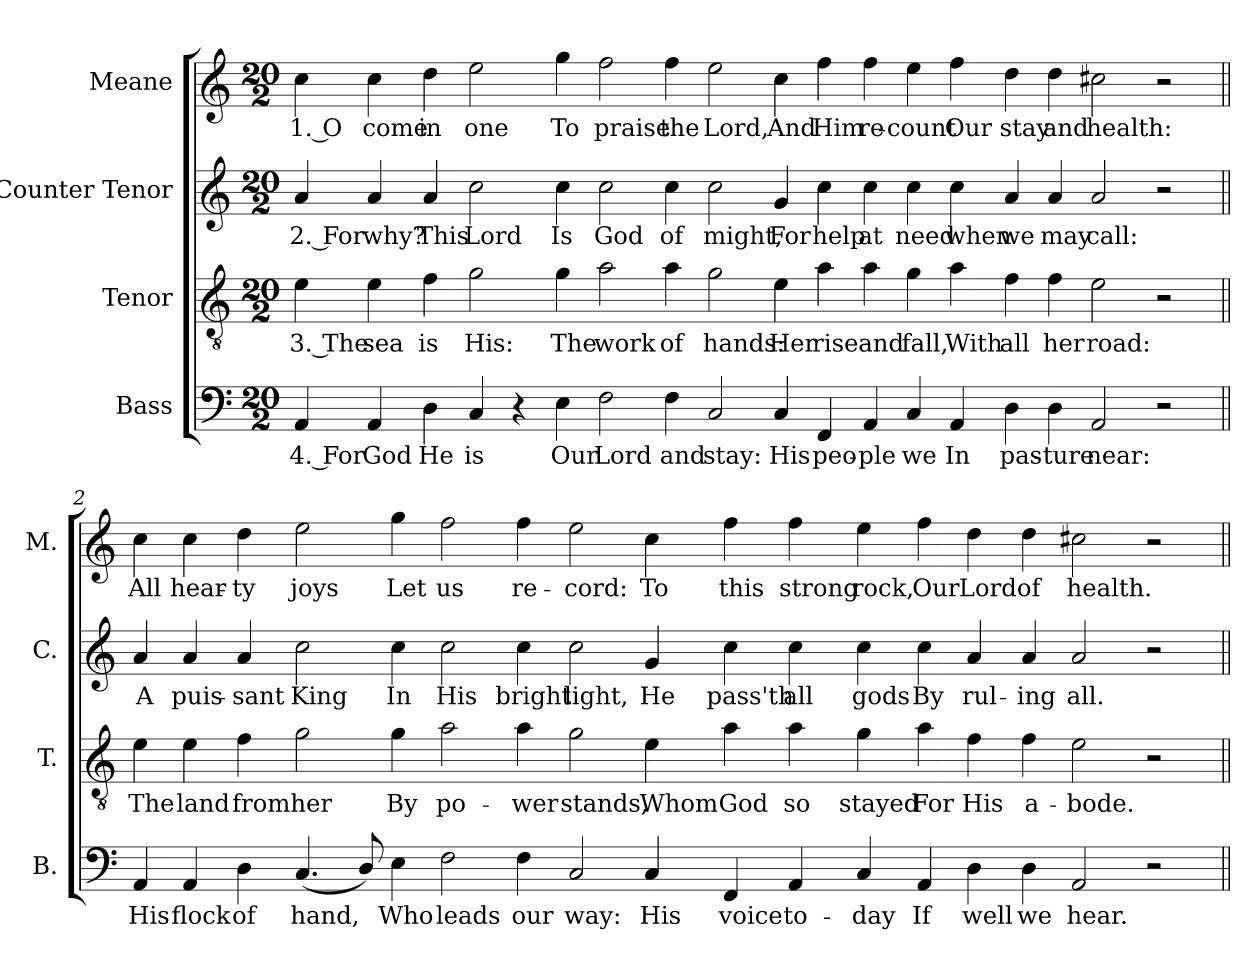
**kern	**text	**kern	**text	**kern	**text	**kern	**text
*part4	*part4	*part3	*part3	*part2	*part2	*part1	*part1
*staff4	*staff4	*staff3	*staff3	*staff2	*staff2	*staff1	*staff1
*I"Bass	*	*I"Tenor	*	*I"Counter Tenor	*	*I"Meane	*
*I'B.	*	*I'T.	*	*I'C.	*	*I'M.	*
*clefF4	*	*clefGv2	*	*clefG2	*	*clefG2	*
*k[]	*	*k[]	*	*k[]	*	*k[]	*
*M20/2	*	*M20/2	*	*M20/2	*	*M20/2	*
=1	=1	=1	=1	=1	=1	=1	=1
!	!LO:LY:b	!	!LO:LY:b	!	!LO:LY:b	!	!LO:LY:b
4AA/	4. For	4e\	3. The	4a/	2. For	4cc\	1. O
!	!LO:LY:b	!	!LO:LY:b	!	!LO:LY:b	!	!LO:LY:b
4AA/	God	4e\	sea	4a/	why?	4cc\	come
!	!LO:LY:b	!	!LO:LY:b	!	!LO:LY:b	!	!LO:LY:b
4D\	He	4f\	is	4a/	This	4dd\	in
!	!LO:LY:b	!	!LO:LY:b	!	!LO:LY:b	!	!LO:LY:b
4C/	is	2g\	His:	2cc\	Lord	2ee\	one
4r	.	.	.	.	.	.	.
!	!LO:LY:b	!	!LO:LY:b	!	!LO:LY:b	!	!LO:LY:b
4E\	Our	4g\	The	4cc\	Is	4gg\	To
!	!LO:LY:b	!	!LO:LY:b	!	!LO:LY:b	!	!LO:LY:b
2F\	Lord	2a\	work	2cc\	God	2ff\	praise
!	!LO:LY:b	!	!LO:LY:b	!	!LO:LY:b	!	!LO:LY:b
4F\	and	4a\	of	4cc\	of	4ff\	the
!	!LO:LY:b	!	!LO:LY:b	!	!LO:LY:b	!	!LO:LY:b
2C/	stay:	2g\	hands:	2cc\	might,	2ee\	Lord,
!	!LO:LY:b	!	!LO:LY:b	!	!LO:LY:b	!	!LO:LY:b
4C/	His	4e\	Her	4g/	For	4cc\	And
!	!LO:LY:b	!	!LO:LY:b	!	!LO:LY:b	!	!LO:LY:b
4FF/	peo-	4a\	rise	4cc\	help	4ff\	Him
!	!LO:LY:b	!	!LO:LY:b	!	!LO:LY:b	!	!LO:LY:b
4AA/	-ple	4a\	and	4cc\	at	4ff\	re-
!	!LO:LY:b	!	!LO:LY:b	!	!LO:LY:b	!	!LO:LY:b
4C/	we	4g\	fall,	4cc\	need	4ee\	-count
!	!LO:LY:b	!	!LO:LY:b	!	!LO:LY:b	!	!LO:LY:b
4AA/	In	4a\	With	4cc\	when	4ff\	Our
!	!LO:LY:b	!	!LO:LY:b	!	!LO:LY:b	!	!LO:LY:b
4D\	pas-	4f\	all	4a/	we	4dd\	stay
!	!LO:LY:b	!	!LO:LY:b	!	!LO:LY:b	!	!LO:LY:b
4D\	-ture	4f\	her	4a/	may	4dd\	and
!	!LO:LY:b	!	!LO:LY:b	!	!LO:LY:b	!	!LO:LY:b
2AA/	near:	2e\	road:	2a/	call:	2cc#X\	health:
2r	.	2r	.	2r	.	2r	.
!!LO:LB:g=z
=2||	=2||	=2||	=2||	=2||	=2||	=2||	=2||
!	!LO:LY:b	!	!LO:LY:b	!	!LO:LY:b	!	!LO:LY:b
4AA/	His	4e\	The	4a/	A	4cc\	All
!	!LO:LY:b	!	!LO:LY:b	!	!LO:LY:b	!	!LO:LY:b
4AA/	flock	4e\	land	4a/	puis-	4cc\	hear-
!	!LO:LY:b	!	!LO:LY:b	!	!LO:LY:b	!	!LO:LY:b
4D\	of	4f\	from	4a/	-sant	4dd\	-ty
!	!LO:LY:b	!	!LO:LY:b	!	!LO:LY:b	!	!LO:LY:b
(<4.C/	hand,	2g\	her	2cc\	King	2ee\	joys
8D/)	.	.	.	.	.	.	.
!	!LO:LY:b	!	!LO:LY:b	!	!LO:LY:b	!	!LO:LY:b
4E\	Who	4g\	By	4cc\	In	4gg\	Let
!	!LO:LY:b	!	!LO:LY:b	!	!LO:LY:b	!	!LO:LY:b
2F\	leads	2a\	po-	2cc\	His	2ff\	us
!	!LO:LY:b	!	!LO:LY:b	!	!LO:LY:b	!	!LO:LY:b
4F\	our	4a\	-wer	4cc\	bright	4ff\	re-
!	!LO:LY:b	!	!LO:LY:b	!	!LO:LY:b	!	!LO:LY:b
2C/	way:	2g\	stands,	2cc\	light,	2ee\	-cord:
!	!LO:LY:b	!	!LO:LY:b	!	!LO:LY:b	!	!LO:LY:b
4C/	His	4e\	Whom	4g/	He	4cc\	To
!	!LO:LY:b	!	!LO:LY:b	!	!LO:LY:b	!	!LO:LY:b
4FF/	voice	4a\	God	4cc\	pass'th	4ff\	this
!	!LO:LY:b	!	!LO:LY:b	!	!LO:LY:b	!	!LO:LY:b
4AA/	to-	4a\	so	4cc\	all	4ff\	strong
!	!LO:LY:b	!	!LO:LY:b	!	!LO:LY:b	!	!LO:LY:b
4C/	-day	4g\	stayed	4cc\	gods	4ee\	rock,
!	!LO:LY:b	!	!LO:LY:b	!	!LO:LY:b	!	!LO:LY:b
4AA/	If	4a\	For	4cc\	By	4ff\	Our
!	!LO:LY:b	!	!LO:LY:b	!	!LO:LY:b	!	!LO:LY:b
4D\	well	4f\	His	4a/	rul-	4dd\	Lord
!	!LO:LY:b	!	!LO:LY:b	!	!LO:LY:b	!	!LO:LY:b
4D\	we	4f\	a-	4a/	-ing	4dd\	of
!	!LO:LY:b	!	!LO:LY:b	!	!LO:LY:b	!	!LO:LY:b
2AA/	hear.	2e\	-bode.	2a/	all.	2cc#X\	health.
2r	.	2r	.	2r	.	2r	.
=||	=||	=||	=||	=||	=||	=||	=||
*-	*-	*-	*-	*-	*-	*-	*-
